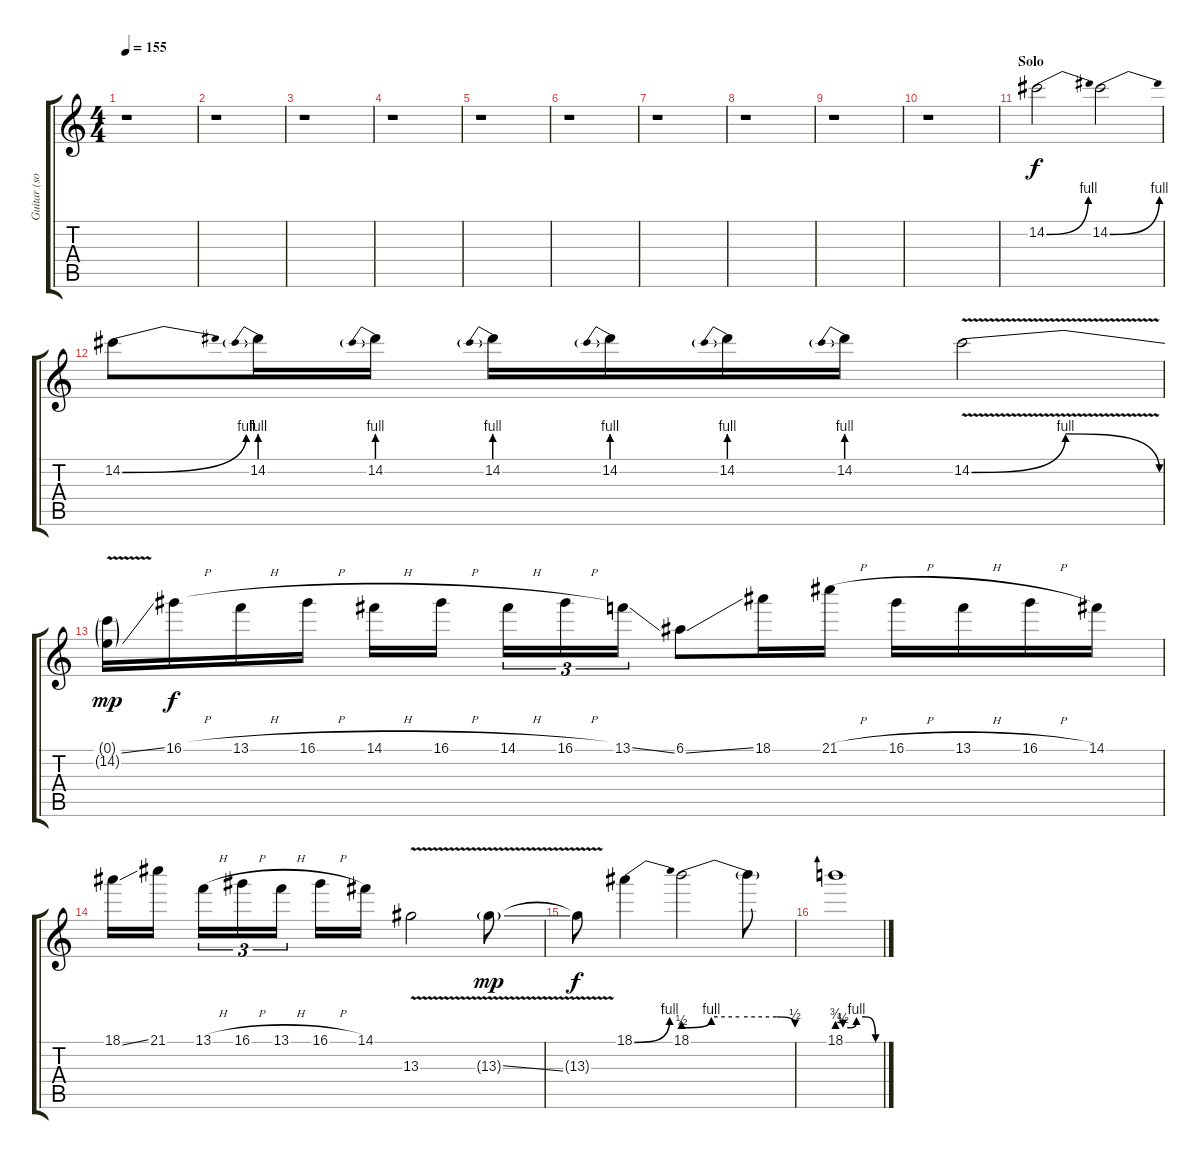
\track ("Guitar (solo)" "Guitar (so") {instrument distortionguitar}
\staff {score tabs}
\tuning (E4 B3 G3 D3 A2 E2) {hide}
\ts (4 4)
\tempo 155
\clef g2
\ks c
r.1{dy f} |
r.1 |
r.1 |
r.1 |
r.1 |
r.1 |
r.1 |
r.1 |
r.1 |
r.1 |
\section ("" "Solo")
14.2{be (bend 0 0 60 4)}.2{volume 16} 14.2{be (bend 0 0 60 4)}.2 |
14.2{be (bend 0 0 60 4)}.8 14.2{be (prebend 0 4 60 4)}.16 14.2{be (prebend 0 4 60 4)}.16 14.2{be (prebend 0 4 60 4)}.16 14.2{be (prebend 0 4 60 4)}.16 14.2{be (prebend 0 4 60 4)}.16 14.2{be (prebend 0 4 60 4)}.16 14.2{be (bendrelease 0 0 15 4 30 4 60 0) v}.2 |
(0.1{ss g} 14.2{t}).16{dy mp} 16.1{h}.16{dy f} 13.1{h}.16 16.1{h}.16 14.1{h}.16 16.1{h}.16 14.1{h}.16{tu (3 2)} 16.1{h}.16{tu (3 2)} 13.1{ss}.16{tu (3 2)} 6.1{ss}.8 18.1.16 21.1{h}.16 16.1{h}.16 13.1{h}.16 16.1{h}.16 14.1.16 |
18.1{ss}.16 21.1.16 13.1{h}.16{tu (3 2)} 16.1{h}.16{tu (3 2)} 13.1{h}.16{tu (3 2)} 16.1{h}.16 14.1.16 13.3{v}.2 13.3{v ss g}.8{dy mp} |
13.3{t}.8{dy f} 18.1{be (bend 0 0 60 4)}.4 18.1{be (custom 0 2 15 4 30 4 50 4 60 2)}.2 18.1{t}.8 |
18.1{be (custom 0 3 8 2 19 2 27 4 40 4 54 0 60 0)}.1
